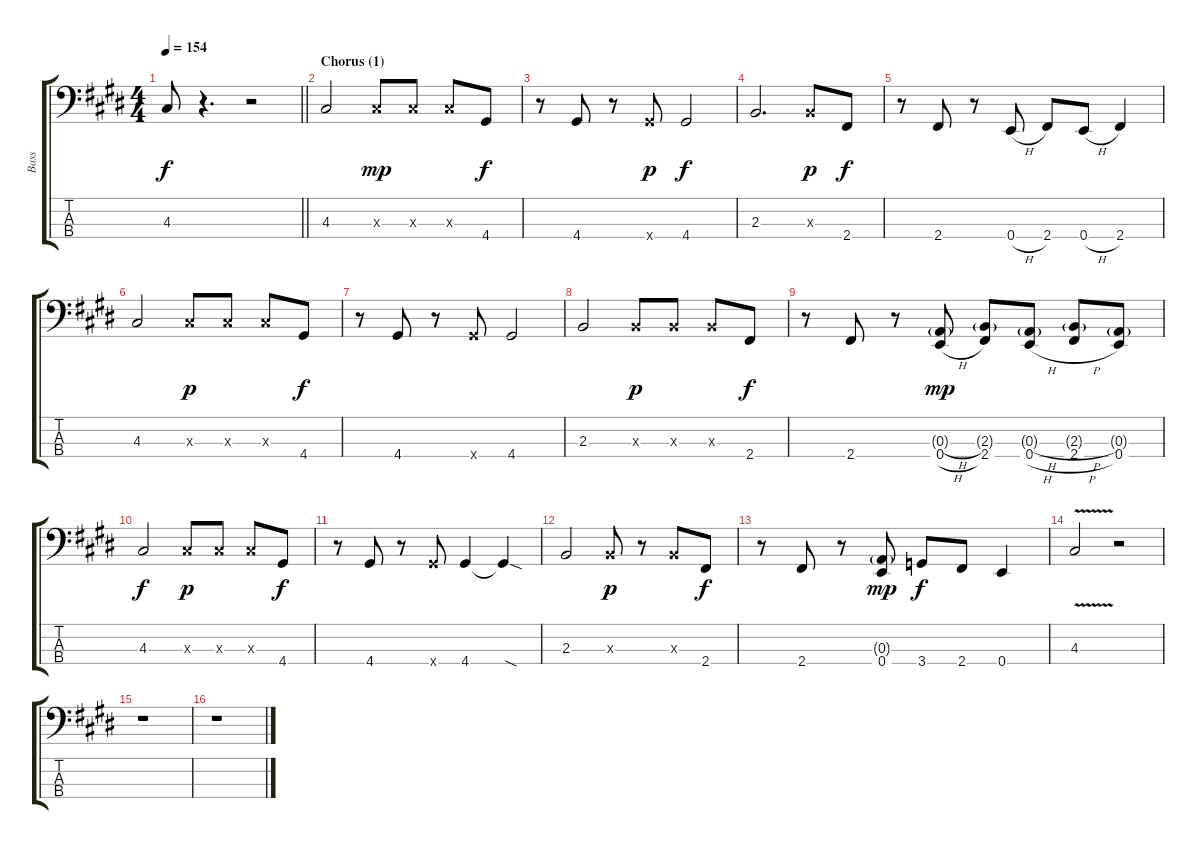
\track ("Bass" "Bass") {instrument electricbassfinger}
\staff {score tabs}
\tuning (G2 D2 A1 E1) {hide}
\ts (4 4)
\tempo 154
\clef f4
\barLineRight lightlight
\ks c#minor
4.3.8{dy f} r.4{d} r.2 |
\section ("" "Chorus (1)")
4.3.2 4.3{x}.8{dy mp} 4.3{x}.8 4.3{x}.8 4.4.8{dy f} |
r.8 4.4.8 r.8 4.4{x}.8{dy p} 4.4.2{dy f} |
2.3.2{d} 2.3{x}.8{dy p} 2.4.8{dy f} |
r.8 2.4.8 r.8 0.4{h}.8 2.4.8 0.4{h}.8 2.4.4 |
4.3.2 4.3{x}.8{dy p} 4.3{x}.8 4.3{x}.8 4.4.8{dy f} |
r.8 4.4.8 r.8 4.4{x}.8 4.4.2 |
2.3.2 2.3{x}.8{dy p} 2.3{x}.8 2.3{x}.8 2.4.8{dy f} |
r.8 2.4.8 r.8 (0.3{h g} 0.4{h}).8{dy mp} (2.3{g} 2.4).8 (0.3{h g} 0.4{h}).8 (2.3{h g} 2.4{h}).8 (0.3{g} 0.4).8 |
4.3.2{dy f} 4.3{x}.8{dy p} 4.3{x}.8 4.3{x}.8 4.4.8{dy f} |
r.8 4.4.8 r.8 4.4{x}.8 4.4.4 4.4{sod t}.4 |
2.3.2 2.3{x}.8{dy p} r.8 2.3{x}.8 2.4.8{dy f} |
r.8 2.4.8 r.8 (0.3{g} 0.4).8{dy mp} 3.4.8{dy f} 2.4.8 0.4.4 |
4.3{v}.2 r.2 |
r.1 |
r.1
